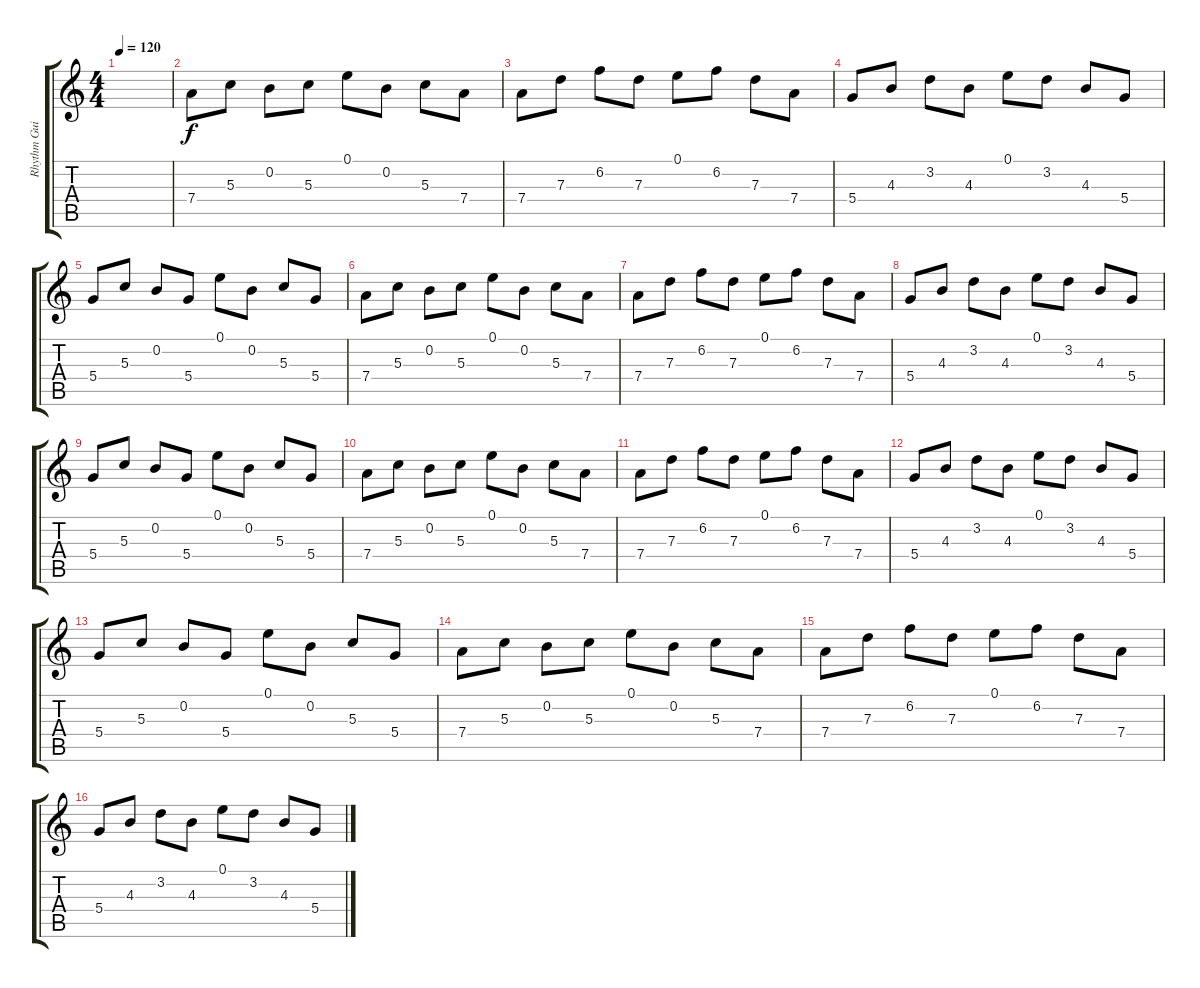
\track ("Rhythm Guitar" "Rhythm Gui") {instrument acousticguitarsteel}
\staff {score tabs}
\tuning (E4 B3 G3 D3 A2 E2) {hide}
\ts (4 4)
\tempo 120
\clef g2
\ks c
|
7.4.8 5.3.8 0.2.8 5.3.8 0.1.8 0.2.8 5.3.8 7.4.8 |
7.4.8 7.3.8 6.2.8 7.3.8 0.1.8 6.2.8 7.3.8 7.4.8 |
5.4.8 4.3.8 3.2.8 4.3.8 0.1.8 3.2.8 4.3.8 5.4.8 |
5.4.8 5.3.8 0.2.8 5.4.8 0.1.8 0.2.8 5.3.8 5.4.8 |
7.4.8 5.3.8 0.2.8 5.3.8 0.1.8 0.2.8 5.3.8 7.4.8 |
7.4.8 7.3.8 6.2.8 7.3.8 0.1.8 6.2.8 7.3.8 7.4.8 |
5.4.8 4.3.8 3.2.8 4.3.8 0.1.8 3.2.8 4.3.8 5.4.8 |
5.4.8 5.3.8 0.2.8 5.4.8 0.1.8 0.2.8 5.3.8 5.4.8 |
7.4.8 5.3.8 0.2.8 5.3.8 0.1.8 0.2.8 5.3.8 7.4.8 |
7.4.8 7.3.8 6.2.8 7.3.8 0.1.8 6.2.8 7.3.8 7.4.8 |
5.4.8 4.3.8 3.2.8 4.3.8 0.1.8 3.2.8 4.3.8 5.4.8 |
5.4.8 5.3.8 0.2.8 5.4.8 0.1.8 0.2.8 5.3.8 5.4.8 |
7.4.8 5.3.8 0.2.8 5.3.8 0.1.8 0.2.8 5.3.8 7.4.8 |
7.4.8 7.3.8 6.2.8 7.3.8 0.1.8 6.2.8 7.3.8 7.4.8 |
5.4.8 4.3.8 3.2.8 4.3.8 0.1.8 3.2.8 4.3.8 5.4.8
